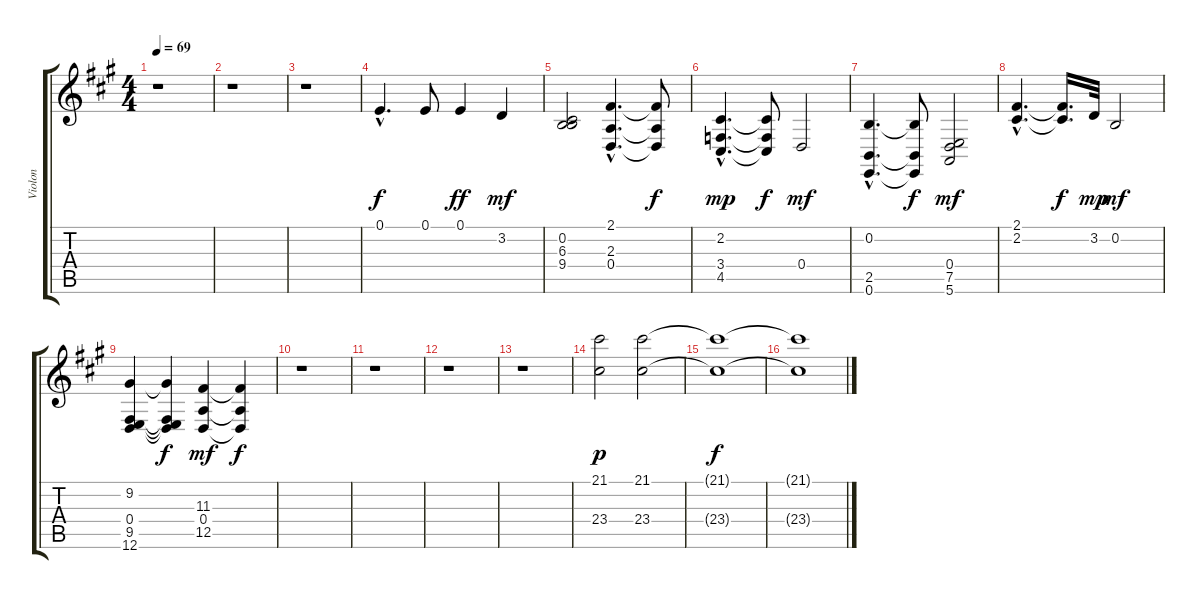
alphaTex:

\track ("Violon " "Violon ") {instrument stringensemble1}
\staff {score tabs}
\tuning (E4 B3 G3 D3 A2 E2) {hide}
\ts (4 4)
\tempo 69
\clef g2
\ks f#minor
r.1{dy p} |
r.1 |
r.1 |
0.1{hac}.4{d dy f} 0.1.8 0.1.4{dy ff} 3.2.4{dy mf} |
(0.2 6.3 9.4).2 (2.1{hac} 2.3{hac} 0.4{hac}).4{d} (2.1{t} 2.3{t} 0.4{t}).8{dy f} |
(2.2{hac} 3.4{hac} 4.5{hac}).4{d dy mp} (2.2{t} 3.4{t} 4.5{t}).8{dy f} 0.4.2{dy mf} |
(0.2{hac} 2.5{hac} 0.6{hac}).4{d} (0.2{t} 2.5{t} 0.6{t}).8{dy f} (0.4 7.5 5.6).2{dy mf} |
(2.1{hac} 2.2{hac}).4{d} (2.1{t} 2.2{t}).16{d dy f} 3.2.32{dy mp} 0.2.2{dy mf} |
(9.2 0.4 9.5 12.6).4 (9.2{t} 0.4{t} 9.5{t} 12.6{t}).4{dy f} (11.3 0.4 12.5).4{dy mf} (11.3{t} 0.4{t} 12.5{t}).4{dy f} |
r.1 |
r.1 |
r.1 |
r.1 |
(21.1 23.4).2{dy p} (21.1 23.4).2 |
(21.1{t} 23.4{t}).1{dy f} |
(21.1{t} 23.4{t}).1
